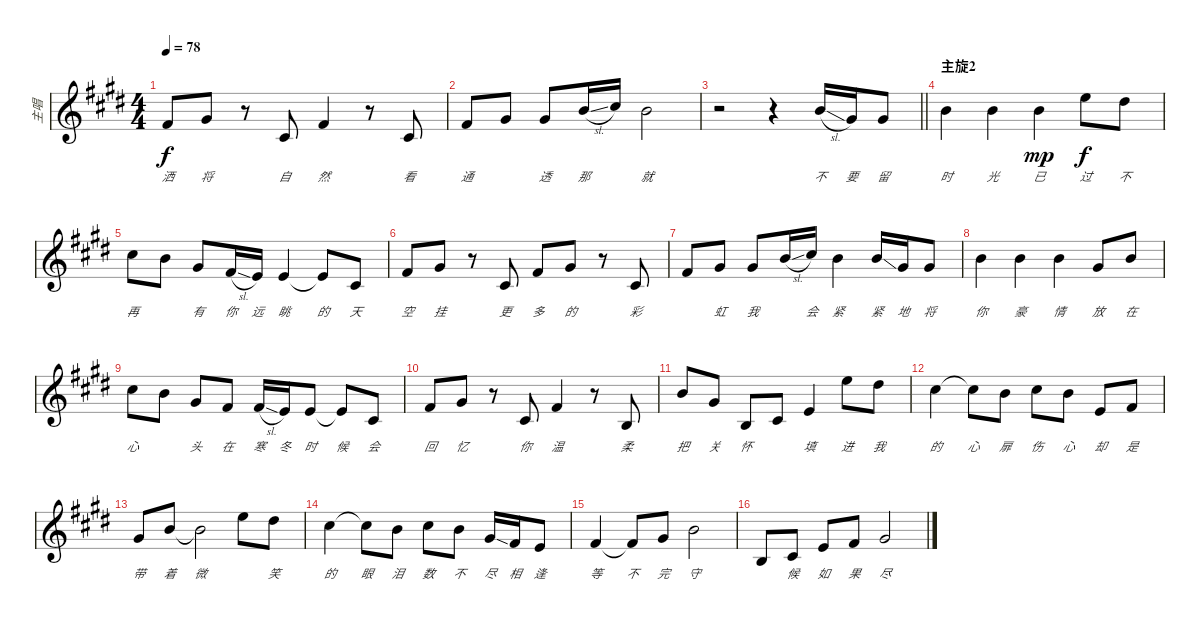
\track ("主唱" "主唱") {instrument trumpet}
\staff {score}
\tuning (E4 B3 G3 D3 A2 E2) {hide}
\ts (4 4)
\tempo 78
\clef g2
\ks e
11.3.8{lyrics (0 "洒") lyrics (1 "") lyrics (2 "") lyrics (3 "") lyrics (4 "") dy f} 13.3.8{lyrics (0 "将") lyrics (1 "") lyrics (2 "") lyrics (3 "") lyrics (4 "")} r.8 11.4.8{lyrics (0 "自") lyrics (1 "") lyrics (2 "") lyrics (3 "") lyrics (4 "")} 11.3.4{lyrics (0 "然") lyrics (1 "") lyrics (2 "") lyrics (3 "") lyrics (4 "")} r.8 11.4.8{lyrics (0 "看") lyrics (1 "") lyrics (2 "") lyrics (3 "") lyrics (4 "")} |
11.3.8{lyrics (0 "通") lyrics (1 "") lyrics (2 "") lyrics (3 "") lyrics (4 "")} 13.3.8{lyrics (0 "") lyrics (1 "") lyrics (2 "") lyrics (3 "") lyrics (4 "")} 13.3.8{lyrics (0 "透") lyrics (1 "") lyrics (2 "") lyrics (3 "") lyrics (4 "")} 12.2{sl}.16{lyrics (0 "那") lyrics (1 "") lyrics (2 "") lyrics (3 "") lyrics (4 "")} 14.2.16{lyrics (0 "") lyrics (1 "") lyrics (2 "") lyrics (3 "") lyrics (4 "")} 12.2.2{lyrics (0 "就") lyrics (1 "") lyrics (2 "") lyrics (3 "") lyrics (4 "")} |
\barLineRight lightlight
r.2 r.4 12.2{sl}.16{lyrics (0 "不") lyrics (1 "") lyrics (2 "") lyrics (3 "") lyrics (4 "")} 9.2.16{lyrics (0 "要") lyrics (1 "") lyrics (2 "") lyrics (3 "") lyrics (4 "")} 9.2.8{lyrics (0 "留") lyrics (1 "") lyrics (2 "") lyrics (3 "") lyrics (4 "")} |
\section ("" "主旋2")
12.2.4{lyrics (0 "时") lyrics (1 "") lyrics (2 "") lyrics (3 "") lyrics (4 "")} 12.2.4{lyrics (0 "光") lyrics (1 "") lyrics (2 "") lyrics (3 "") lyrics (4 "")} 12.2.4{lyrics (0 "已") lyrics (1 "") lyrics (2 "") lyrics (3 "") lyrics (4 "") dy mp} 12.1.8{lyrics (0 "过") lyrics (1 "") lyrics (2 "") lyrics (3 "") lyrics (4 "") dy f} 11.1.8{lyrics (0 "不") lyrics (1 "") lyrics (2 "") lyrics (3 "") lyrics (4 "")} |
9.1.8{lyrics (0 "再") lyrics (1 "") lyrics (2 "") lyrics (3 "") lyrics (4 "")} 12.2.8{lyrics (0 "") lyrics (1 "") lyrics (2 "") lyrics (3 "") lyrics (4 "")} 9.2.8{lyrics (0 "有") lyrics (1 "") lyrics (2 "") lyrics (3 "") lyrics (4 "")} 11.3{sl}.16{lyrics (0 "你") lyrics (1 "") lyrics (2 "") lyrics (3 "") lyrics (4 "")} 9.3.16{lyrics (0 "远") lyrics (1 "") lyrics (2 "") lyrics (3 "") lyrics (4 "")} 9.3.4{lyrics (0 "眺") lyrics (1 "") lyrics (2 "") lyrics (3 "") lyrics (4 "")} 9.3{t}.8{lyrics (0 "的") lyrics (1 "") lyrics (2 "") lyrics (3 "") lyrics (4 "")} 11.4.8{lyrics (0 "天") lyrics (1 "") lyrics (2 "") lyrics (3 "") lyrics (4 "")} |
11.3.8{lyrics (0 "空") lyrics (1 "") lyrics (2 "") lyrics (3 "") lyrics (4 "")} 13.3.8{lyrics (0 "挂") lyrics (1 "") lyrics (2 "") lyrics (3 "") lyrics (4 "")} r.8 11.4.8{lyrics (0 "更") lyrics (1 "") lyrics (2 "") lyrics (3 "") lyrics (4 "")} 11.3.8{lyrics (0 "多") lyrics (1 "") lyrics (2 "") lyrics (3 "") lyrics (4 "")} 13.3.8{lyrics (0 "的") lyrics (1 "") lyrics (2 "") lyrics (3 "") lyrics (4 "")} r.8 11.4.8{lyrics (0 "彩") lyrics (1 "") lyrics (2 "") lyrics (3 "") lyrics (4 "")} |
11.3.8{lyrics (0 "") lyrics (1 "") lyrics (2 "") lyrics (3 "") lyrics (4 "")} 13.3.8{lyrics (0 "虹") lyrics (1 "") lyrics (2 "") lyrics (3 "") lyrics (4 "")} 13.3.8{lyrics (0 "我") lyrics (1 "") lyrics (2 "") lyrics (3 "") lyrics (4 "")} 12.2{sl}.16{lyrics (0 "") lyrics (1 "") lyrics (2 "") lyrics (3 "") lyrics (4 "")} 14.2.16{lyrics (0 "会") lyrics (1 "") lyrics (2 "") lyrics (3 "") lyrics (4 "")} 12.2.4{lyrics (0 "紧") lyrics (1 "") lyrics (2 "") lyrics (3 "") lyrics (4 "")} 12.2{ss}.16{lyrics (0 "紧") lyrics (1 "") lyrics (2 "") lyrics (3 "") lyrics (4 "")} 9.2.16{lyrics (0 "地") lyrics (1 "") lyrics (2 "") lyrics (3 "") lyrics (4 "")} 9.2.8{lyrics (0 "将") lyrics (1 "") lyrics (2 "") lyrics (3 "") lyrics (4 "")} |
12.2.4{lyrics (0 "你") lyrics (1 "") lyrics (2 "") lyrics (3 "") lyrics (4 "")} 12.2.4{lyrics (0 "豪") lyrics (1 "") lyrics (2 "") lyrics (3 "") lyrics (4 "")} 12.2.4{lyrics (0 "情") lyrics (1 "") lyrics (2 "") lyrics (3 "") lyrics (4 "")} 9.2.8{lyrics (0 "放") lyrics (1 "") lyrics (2 "") lyrics (3 "") lyrics (4 "")} 12.2.8{lyrics (0 "在") lyrics (1 "") lyrics (2 "") lyrics (3 "") lyrics (4 "")} |
9.1.8{lyrics (0 "心") lyrics (1 "") lyrics (2 "") lyrics (3 "") lyrics (4 "")} 12.2.8{lyrics (0 "") lyrics (1 "") lyrics (2 "") lyrics (3 "") lyrics (4 "")} 9.2.8{lyrics (0 "头") lyrics (1 "") lyrics (2 "") lyrics (3 "") lyrics (4 "")} 11.3.8{lyrics (0 "在") lyrics (1 "") lyrics (2 "") lyrics (3 "") lyrics (4 "")} 11.3{sl}.16{lyrics (0 "寒") lyrics (1 "") lyrics (2 "") lyrics (3 "") lyrics (4 "")} 9.3.16{lyrics (0 "冬") lyrics (1 "") lyrics (2 "") lyrics (3 "") lyrics (4 "")} 9.3.8{lyrics (0 "时") lyrics (1 "") lyrics (2 "") lyrics (3 "") lyrics (4 "")} 9.3{t}.8{lyrics (0 "候") lyrics (1 "") lyrics (2 "") lyrics (3 "") lyrics (4 "")} 11.4.8{lyrics (0 "会") lyrics (1 "") lyrics (2 "") lyrics (3 "") lyrics (4 "")} |
11.3.8{lyrics (0 "回") lyrics (1 "") lyrics (2 "") lyrics (3 "") lyrics (4 "")} 13.3.8{lyrics (0 "忆") lyrics (1 "") lyrics (2 "") lyrics (3 "") lyrics (4 "")} r.8 11.4.8{lyrics (0 "你") lyrics (1 "") lyrics (2 "") lyrics (3 "") lyrics (4 "")} 11.3.4{lyrics (0 "温") lyrics (1 "") lyrics (2 "") lyrics (3 "") lyrics (4 "")} r.8 9.4.8{lyrics (0 "柔") lyrics (1 "") lyrics (2 "") lyrics (3 "") lyrics (4 "")} |
12.2.8{lyrics (0 "把") lyrics (1 "") lyrics (2 "") lyrics (3 "") lyrics (4 "")} 13.3.8{lyrics (0 "关") lyrics (1 "") lyrics (2 "") lyrics (3 "") lyrics (4 "")} 9.4.8{lyrics (0 "怀") lyrics (1 "") lyrics (2 "") lyrics (3 "") lyrics (4 "")} 11.4.8{lyrics (0 "") lyrics (1 "") lyrics (2 "") lyrics (3 "") lyrics (4 "")} 9.3.4{lyrics (0 "填") lyrics (1 "") lyrics (2 "") lyrics (3 "") lyrics (4 "")} 12.1.8{lyrics (0 "进") lyrics (1 "") lyrics (2 "") lyrics (3 "") lyrics (4 "")} 11.1.8{lyrics (0 "我") lyrics (1 "") lyrics (2 "") lyrics (3 "") lyrics (4 "")} |
9.1.4{lyrics (0 "的") lyrics (1 "") lyrics (2 "") lyrics (3 "") lyrics (4 "")} 9.1{t}.8{lyrics (0 "心") lyrics (1 "") lyrics (2 "") lyrics (3 "") lyrics (4 "")} 12.2.8{lyrics (0 "扉") lyrics (1 "") lyrics (2 "") lyrics (3 "") lyrics (4 "")} 9.1.8{lyrics (0 "伤") lyrics (1 "") lyrics (2 "") lyrics (3 "") lyrics (4 "")} 12.2.8{lyrics (0 "心") lyrics (1 "") lyrics (2 "") lyrics (3 "") lyrics (4 "")} 9.3.8{lyrics (0 "却") lyrics (1 "") lyrics (2 "") lyrics (3 "") lyrics (4 "")} 11.3.8{lyrics (0 "是") lyrics (1 "") lyrics (2 "") lyrics (3 "") lyrics (4 "")} |
9.2.8{lyrics (0 "带") lyrics (1 "") lyrics (2 "") lyrics (3 "") lyrics (4 "")} 12.2.8{lyrics (0 "着") lyrics (1 "") lyrics (2 "") lyrics (3 "") lyrics (4 "")} 12.2{t}.2{lyrics (0 "微") lyrics (1 "") lyrics (2 "") lyrics (3 "") lyrics (4 "")} 12.1.8{lyrics (0 "") lyrics (1 "") lyrics (2 "") lyrics (3 "") lyrics (4 "")} 11.1.8{lyrics (0 "笑") lyrics (1 "") lyrics (2 "") lyrics (3 "") lyrics (4 "")} |
9.1.4{lyrics (0 "的") lyrics (1 "") lyrics (2 "") lyrics (3 "") lyrics (4 "")} 9.1{t}.8{lyrics (0 "眼") lyrics (1 "") lyrics (2 "") lyrics (3 "") lyrics (4 "")} 12.2.8{lyrics (0 "泪") lyrics (1 "") lyrics (2 "") lyrics (3 "") lyrics (4 "")} 9.1.8{lyrics (0 "数") lyrics (1 "") lyrics (2 "") lyrics (3 "") lyrics (4 "")} 12.2.8{lyrics (0 "不") lyrics (1 "") lyrics (2 "") lyrics (3 "") lyrics (4 "")} 13.3{ss}.16{lyrics (0 "尽") lyrics (1 "") lyrics (2 "") lyrics (3 "") lyrics (4 "")} 11.3.16{lyrics (0 "相") lyrics (1 "") lyrics (2 "") lyrics (3 "") lyrics (4 "")} 9.3.8{lyrics (0 "逢") lyrics (1 "") lyrics (2 "") lyrics (3 "") lyrics (4 "")} |
11.3.4{lyrics (0 "等") lyrics (1 "") lyrics (2 "") lyrics (3 "") lyrics (4 "")} 11.3{t}.8{lyrics (0 "不") lyrics (1 "") lyrics (2 "") lyrics (3 "") lyrics (4 "")} 9.2.8{lyrics (0 "完") lyrics (1 "") lyrics (2 "") lyrics (3 "") lyrics (4 "")} 12.2.2{lyrics (0 "守") lyrics (1 "") lyrics (2 "") lyrics (3 "") lyrics (4 "")} |
9.4.8{lyrics (0 "") lyrics (1 "") lyrics (2 "") lyrics (3 "") lyrics (4 "")} 11.4.8{lyrics (0 "候") lyrics (1 "") lyrics (2 "") lyrics (3 "") lyrics (4 "")} 9.3.8{lyrics (0 "如") lyrics (1 "") lyrics (2 "") lyrics (3 "") lyrics (4 "")} 11.3.8{lyrics (0 "果") lyrics (1 "") lyrics (2 "") lyrics (3 "") lyrics (4 "")} 9.2.2{lyrics (0 "尽") lyrics (1 "") lyrics (2 "") lyrics (3 "") lyrics (4 "")}
